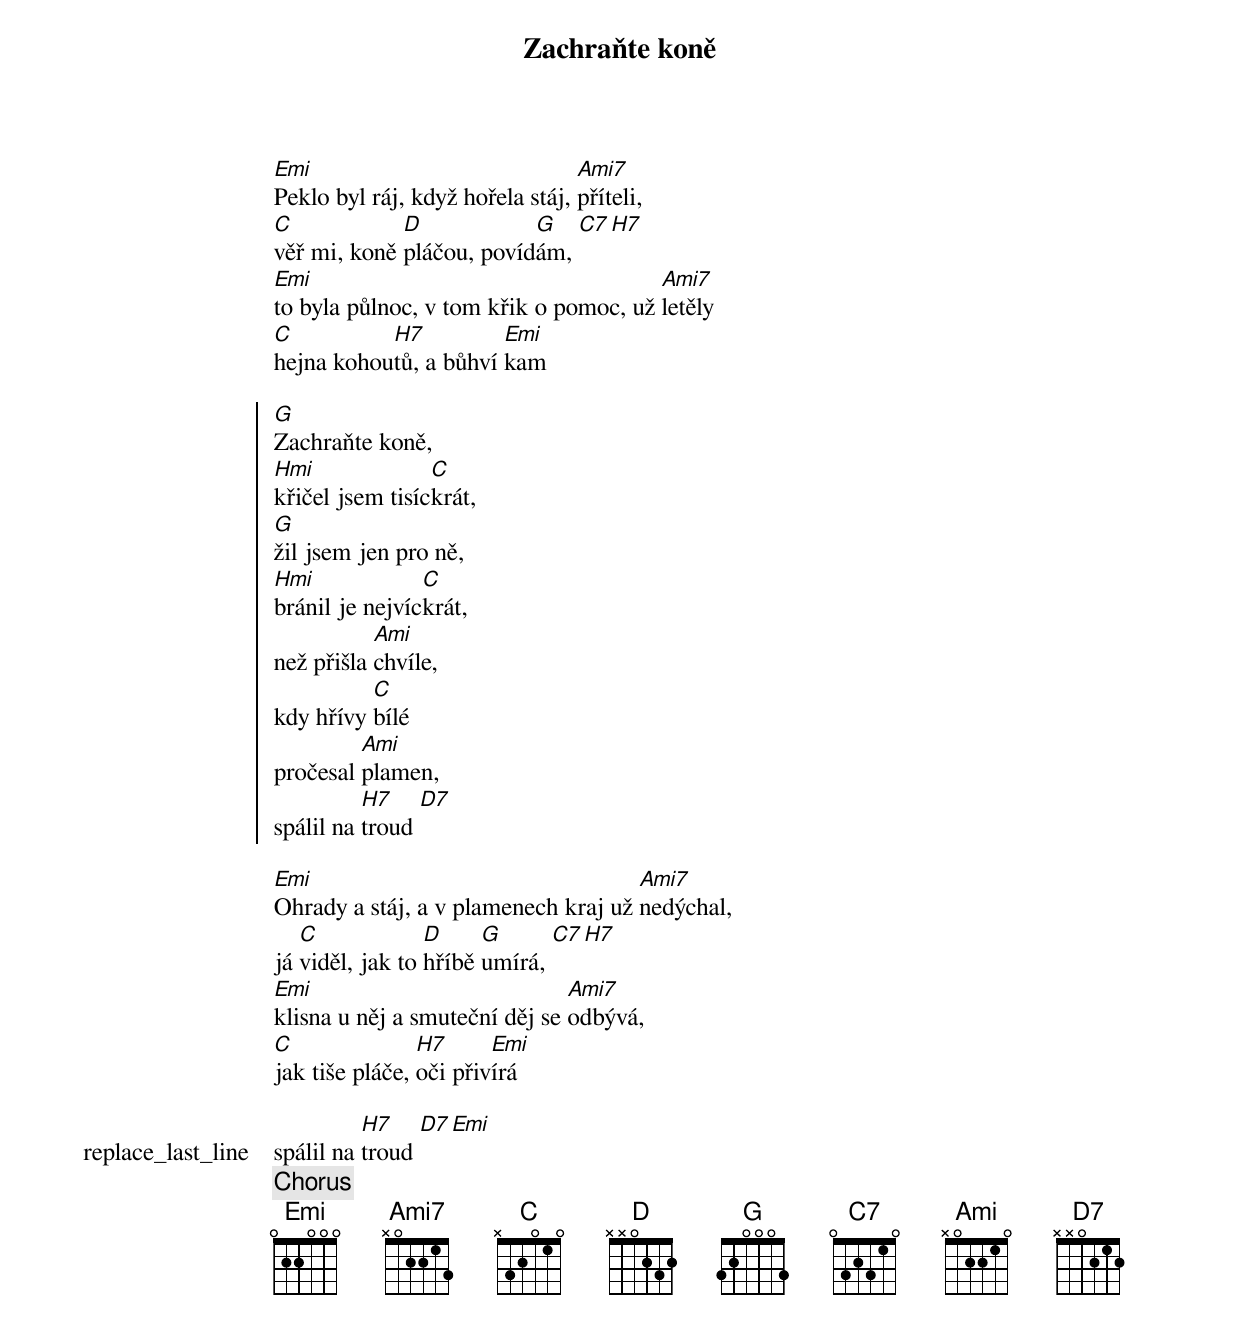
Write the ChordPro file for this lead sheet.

{title: Zachraňte koně}
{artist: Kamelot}
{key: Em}
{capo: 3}
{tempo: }
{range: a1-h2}
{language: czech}
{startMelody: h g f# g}
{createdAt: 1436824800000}
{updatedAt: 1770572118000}
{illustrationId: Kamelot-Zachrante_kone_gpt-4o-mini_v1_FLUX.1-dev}
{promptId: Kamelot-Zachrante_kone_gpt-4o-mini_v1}

{start_of_verse}
[Emi]Peklo byl ráj, když hořela stáj, [Ami7]příteli,
[C]věř mi, koně [D]pláčou, povíd[G]ám, [C7][H7]
[Emi]to byla půlnoc, v tom křik o pomoc, už [Ami7]letěly
[C]hejna kohou[H7]tů, a bůhví [Emi]kam
{end_of_verse}

{start_of_chorus}
[G]Zachraňte koně,
[Hmi]křičel jsem tisíc[C]krát,
[G]žil jsem jen pro ně,
[Hmi]bránil je nejvíc[C]krát,
než přišla [Ami]chvíle,
kdy hřívy [C]bílé
pročesal [Ami]plamen,
spálil na [H7]troud [D7]
{end_of_chorus}

{start_of_verse}
[Emi]Ohrady a stáj, a v plamenech kraj už [Ami7]nedýchal,
já [C]viděl, jak to [D]hříbě [G]umírá, [C7][H7]
[Emi]klisna u něj a smuteční děj se [Ami7]odbývá,
[C]jak tiše pláče, [H7]oči přiv[Emi]írá
{end_of_verse}

{start_of_variant: replace_last_line}
spálil na [H7]troud [D7][Emi]
{end_of_variant}
{chorus}
